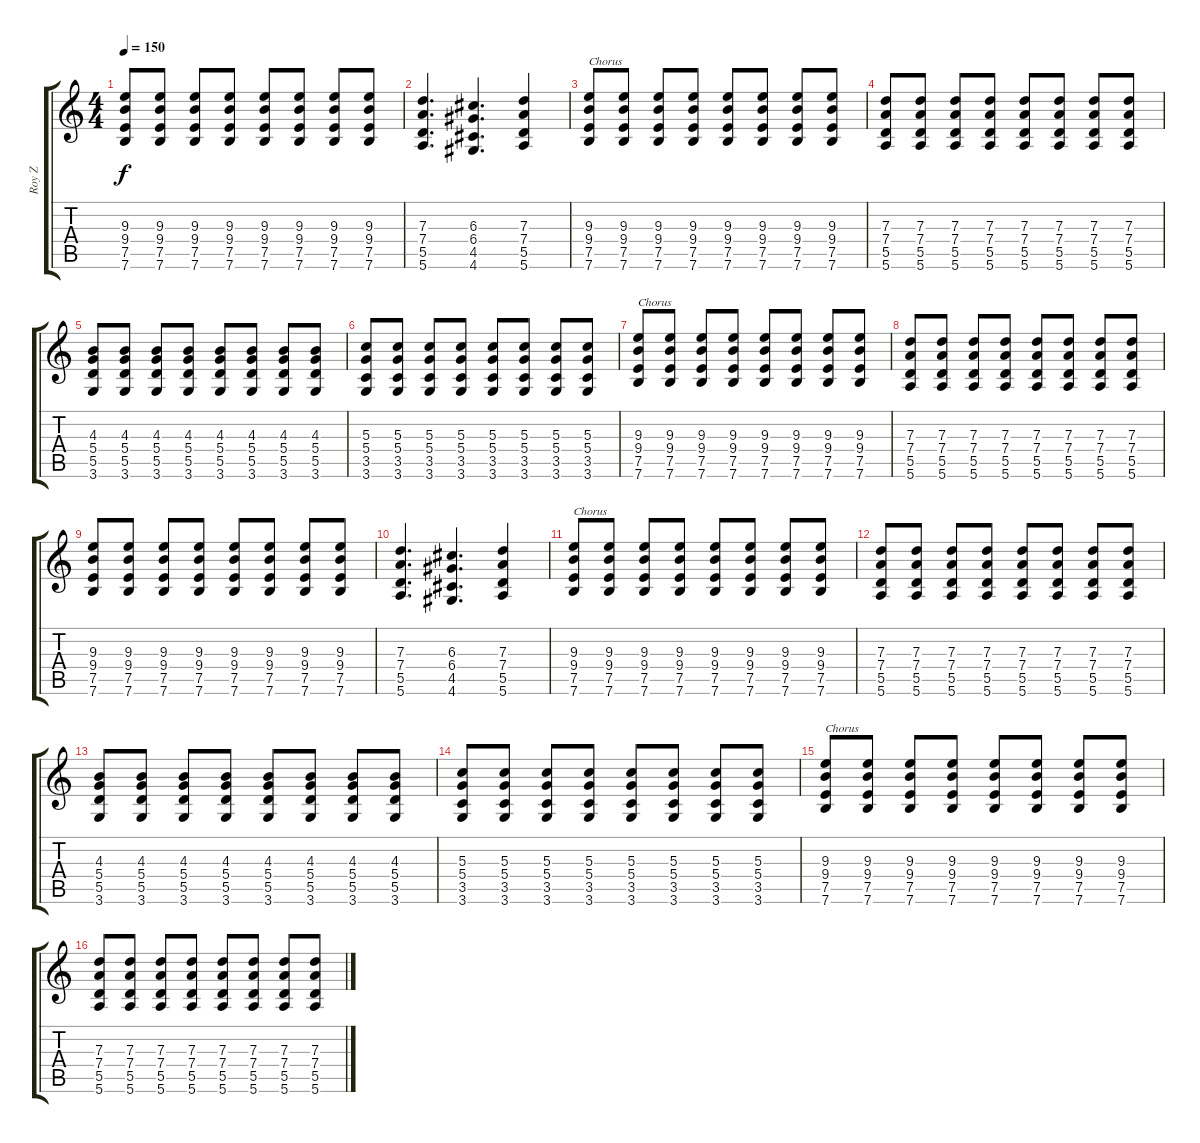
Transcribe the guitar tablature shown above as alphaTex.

\track ("Roy Z" "Roy Z") {instrument distortionguitar}
\staff {score tabs}
\tuning (E4 B3 G3 D3 A2 E2) {hide}
\ts (4 4)
\tempo 150
\clef g2
\ks c
(9.3 9.4 7.5 7.6).8{dy f} (9.3 9.4 7.5 7.6).8 (9.3 9.4 7.5 7.6).8 (9.3 9.4 7.5 7.6).8 (9.3 9.4 7.5 7.6).8 (9.3 9.4 7.5 7.6).8 (9.3 9.4 7.5 7.6).8 (9.3 9.4 7.5 7.6).8 |
(7.3 7.4 5.5 5.6).4{d} (6.3 6.4 4.5 4.6).4{d} (7.3 7.4 5.5 5.6).4 |
(9.3 9.4 7.5 7.6).8{txt "Chorus"} (9.3 9.4 7.5 7.6).8 (9.3 9.4 7.5 7.6).8 (9.3 9.4 7.5 7.6).8 (9.3 9.4 7.5 7.6).8 (9.3 9.4 7.5 7.6).8 (9.3 9.4 7.5 7.6).8 (9.3 9.4 7.5 7.6).8 |
(7.3 7.4 5.5 5.6).8 (7.3 7.4 5.5 5.6).8 (7.3 7.4 5.5 5.6).8 (7.3 7.4 5.5 5.6).8 (7.3 7.4 5.5 5.6).8 (7.3 7.4 5.5 5.6).8 (7.3 7.4 5.5 5.6).8 (7.3 7.4 5.5 5.6).8 |
(4.3 5.4 5.5 3.6).8 (4.3 5.4 5.5 3.6).8 (4.3 5.4 5.5 3.6).8 (4.3 5.4 5.5 3.6).8 (4.3 5.4 5.5 3.6).8 (4.3 5.4 5.5 3.6).8 (4.3 5.4 5.5 3.6).8 (4.3 5.4 5.5 3.6).8 |
(5.3 5.4 3.5 3.6).8 (5.3 5.4 3.5 3.6).8 (5.3 5.4 3.5 3.6).8 (5.3 5.4 3.5 3.6).8 (5.3 5.4 3.5 3.6).8 (5.3 5.4 3.5 3.6).8 (5.3 5.4 3.5 3.6).8 (5.3 5.4 3.5 3.6).8 |
(9.3 9.4 7.5 7.6).8{txt "Chorus"} (9.3 9.4 7.5 7.6).8 (9.3 9.4 7.5 7.6).8 (9.3 9.4 7.5 7.6).8 (9.3 9.4 7.5 7.6).8 (9.3 9.4 7.5 7.6).8 (9.3 9.4 7.5 7.6).8 (9.3 9.4 7.5 7.6).8 |
(7.3 7.4 5.5 5.6).8 (7.3 7.4 5.5 5.6).8 (7.3 7.4 5.5 5.6).8 (7.3 7.4 5.5 5.6).8 (7.3 7.4 5.5 5.6).8 (7.3 7.4 5.5 5.6).8 (7.3 7.4 5.5 5.6).8 (7.3 7.4 5.5 5.6).8 |
(9.3 9.4 7.5 7.6).8 (9.3 9.4 7.5 7.6).8 (9.3 9.4 7.5 7.6).8 (9.3 9.4 7.5 7.6).8 (9.3 9.4 7.5 7.6).8 (9.3 9.4 7.5 7.6).8 (9.3 9.4 7.5 7.6).8 (9.3 9.4 7.5 7.6).8 |
(7.3 7.4 5.5 5.6).4{d} (6.3 6.4 4.5 4.6).4{d} (7.3 7.4 5.5 5.6).4 |
(9.3 9.4 7.5 7.6).8{txt "Chorus"} (9.3 9.4 7.5 7.6).8 (9.3 9.4 7.5 7.6).8 (9.3 9.4 7.5 7.6).8 (9.3 9.4 7.5 7.6).8 (9.3 9.4 7.5 7.6).8 (9.3 9.4 7.5 7.6).8 (9.3 9.4 7.5 7.6).8 |
(7.3 7.4 5.5 5.6).8 (7.3 7.4 5.5 5.6).8 (7.3 7.4 5.5 5.6).8 (7.3 7.4 5.5 5.6).8 (7.3 7.4 5.5 5.6).8 (7.3 7.4 5.5 5.6).8 (7.3 7.4 5.5 5.6).8 (7.3 7.4 5.5 5.6).8 |
(4.3 5.4 5.5 3.6).8 (4.3 5.4 5.5 3.6).8 (4.3 5.4 5.5 3.6).8 (4.3 5.4 5.5 3.6).8 (4.3 5.4 5.5 3.6).8 (4.3 5.4 5.5 3.6).8 (4.3 5.4 5.5 3.6).8 (4.3 5.4 5.5 3.6).8 |
(5.3 5.4 3.5 3.6).8 (5.3 5.4 3.5 3.6).8 (5.3 5.4 3.5 3.6).8 (5.3 5.4 3.5 3.6).8 (5.3 5.4 3.5 3.6).8 (5.3 5.4 3.5 3.6).8 (5.3 5.4 3.5 3.6).8 (5.3 5.4 3.5 3.6).8 |
(9.3 9.4 7.5 7.6).8{txt "Chorus"} (9.3 9.4 7.5 7.6).8 (9.3 9.4 7.5 7.6).8 (9.3 9.4 7.5 7.6).8 (9.3 9.4 7.5 7.6).8 (9.3 9.4 7.5 7.6).8 (9.3 9.4 7.5 7.6).8 (9.3 9.4 7.5 7.6).8 |
(7.3 7.4 5.5 5.6).8 (7.3 7.4 5.5 5.6).8 (7.3 7.4 5.5 5.6).8 (7.3 7.4 5.5 5.6).8 (7.3 7.4 5.5 5.6).8 (7.3 7.4 5.5 5.6).8 (7.3 7.4 5.5 5.6).8 (7.3 7.4 5.5 5.6).8
